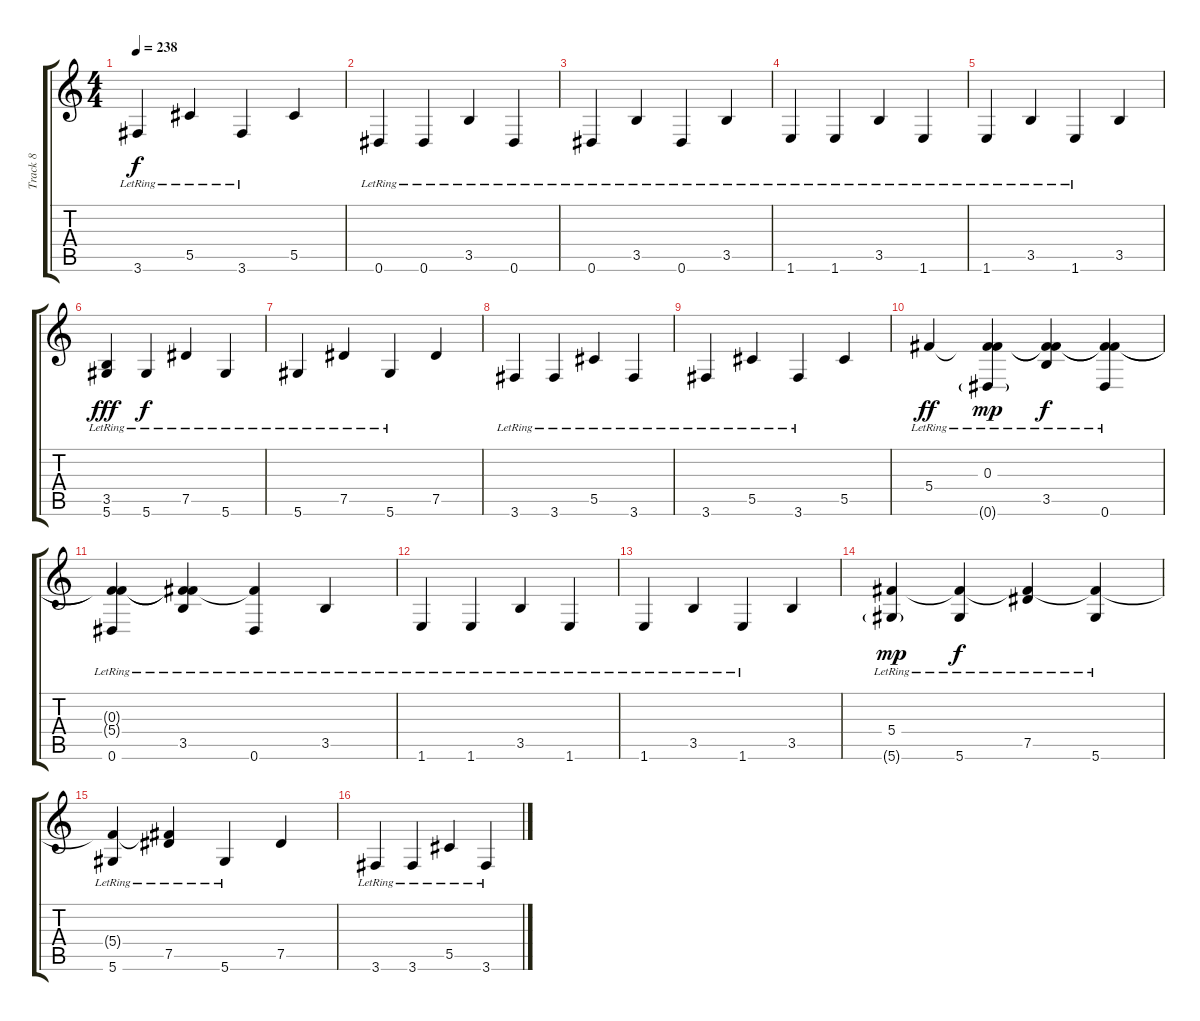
\track ("Track 8" "Track 8") {instrument electricguitarjazz}
\staff {score tabs}
\tuning (Eb4 Bb3 Gb3 Db3 Ab2 Eb2) {hide}
\ts (4 4)
\tempo 238
\clef g2
\ks c
3.6{lr}.4{dy f} 5.5{lr}.4 3.6{lr}.4 5.5.4 |
0.6{lr}.4 0.6{lr}.4 3.5{lr}.4 0.6{lr}.4 |
0.6{lr}.4 3.5{lr}.4 0.6{lr}.4 3.5{lr}.4 |
1.6{lr}.4 1.6{lr}.4 3.5{lr}.4 1.6{lr}.4 |
1.6{lr}.4 3.5{lr}.4 1.6{lr}.4 3.5.4 |
(3.5{lr} 5.6{lr}).4{dy fff} 5.6{lr}.4{dy f} 7.5{lr}.4 5.6{lr}.4 |
5.6{lr}.4 7.5{lr}.4 5.6{lr}.4 7.5.4 |
3.6{lr}.4 3.6{lr}.4 5.5{lr}.4 3.6{lr}.4 |
3.6{lr}.4 5.5{lr}.4 3.6{lr}.4 5.5.4 |
5.4{lr}.4{dy ff} (0.3 5.4{t} 0.6{g lr}).4{dy mp} (0.3{t} 5.4{t} 3.5{lr}).4{dy f} (0.3{t} 5.4{t} 0.6{lr}).4 |
(0.3{t} 5.4{t} 0.6{lr}).4 (0.3{t} 5.4{t} 3.5{lr}).4 (5.4{t} 0.6{lr}).4 3.5{lr}.4 |
1.6{lr}.4 1.6{lr}.4 3.5{lr}.4 1.6{lr}.4 |
1.6{lr}.4 3.5{lr}.4 1.6{lr}.4 3.5.4 |
(5.4 5.6{g lr}).4{dy mp} (5.4{t} 5.6{lr}).4{dy f} (5.4{t} 7.5{lr}).4 (5.4{t} 5.6{lr}).4 |
(5.4{t} 5.6{lr}).4 (5.4{t} 7.5{lr}).4 5.6{lr}.4 7.5.4 |
3.6{lr}.4 3.6{lr}.4 5.5{lr}.4 3.6{lr}.4
